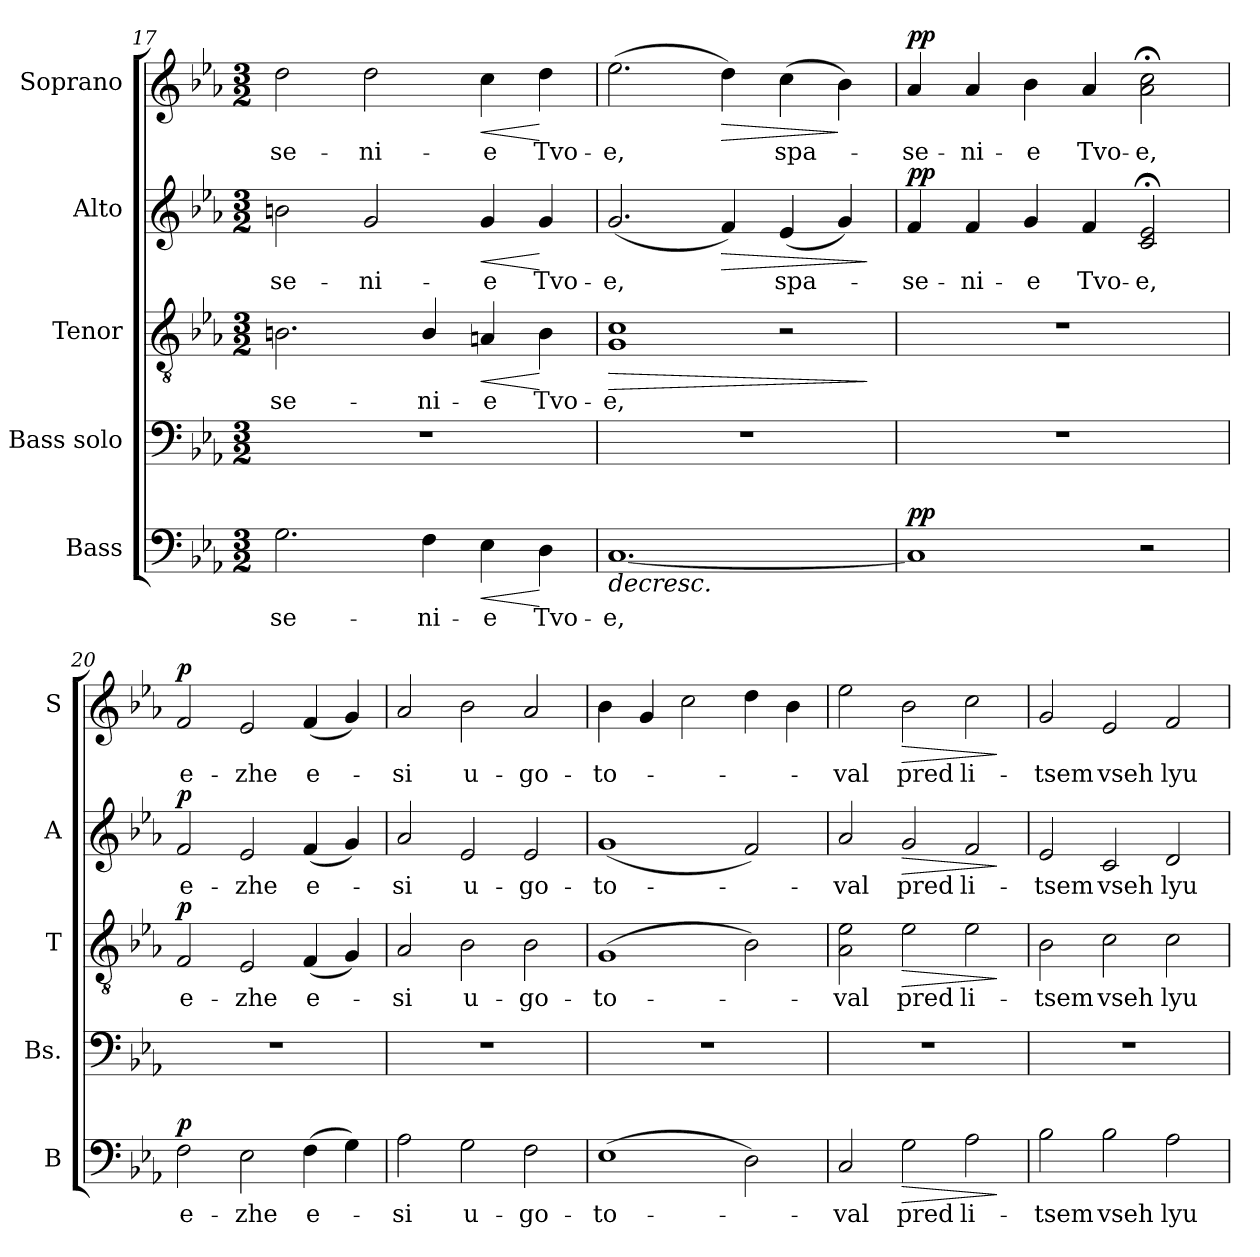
**kern	**text	**dynam	**kern	**kern	**text	**dynam	**kern	**text	**dynam	**kern	**text	**dynam
*part5	*part5	*part5	*part4	*part3	*part3	*part3	*part2	*part2	*part2	*part1	*part1	*part1
*staff5	*staff5	*staff5	*staff4	*staff3	*staff3	*staff3	*staff2	*staff2	*staff2	*staff1	*staff1	*staff1
*I"Bass	*	*	*I"Bass solo	*I"Tenor	*	*	*I"Alto	*	*	*I"Soprano	*	*
*I'B	*	*	*I'Bs.	*I'T	*	*	*I'A	*	*	*I'S	*	*
*clefF4	*	*	*clefF4	*clefGv2	*	*	*clefG2	*	*	*clefG2	*	*
*k[b-e-a-]	*	*	*k[b-e-a-]	*k[b-e-a-]	*	*	*k[b-e-a-]	*	*	*k[b-e-a-]	*	*
*c:	*	*	*c:	*c:	*	*	*c:	*	*	*c:	*	*
*M3/2	*	*	*M3/2	*M3/2	*	*	*M3/2	*	*	*M3/2	*	*
=17	=17	=17	=17	=17	=17	=17	=17	=17	=17	=17	=17	=17
2.G\	-se-	.	1.r	2.Bn\	-se-	.	2bn\	-se-	.	2dd\	-se-	.
.	.	.	.	.	.	.	2g/	-ni-	.	2dd\	-ni-	.
4F\	-ni-	.	.	4B/	-ni-	.	.	.	.	.	.	.
!	!	!LO:HP:b	!	!	!	!LO:HP:b	!	!	!LO:HP:b	!	!	!LO:HP:b
4E-\	-e	<	.	4An/	-e	<	4g/	-e	<	4cc\	-e	<
4D\	Tvo-	[	.	4B\	Tvo-	[	4g/	Tvo-	[	4dd\	Tvo-	[
=18	=18	=18	=18	=18	=18	=18	=18	=18	=18	=18	=18	=18
!	!	!LO:HP:b	!	!	!	!LO:HP:b	!	!	!	!	!	!
[1.C	-e,	>	1.r	1G 1c	-e,	>	(2.g/	-e,	.	(2.ee-\	-e,	.
!	!	!	!	!	!	!	!	!	!LO:HP:b	!	!	!LO:HP:b
.	.	.	.	.	.	.	4f/)	.	>	4dd\)	.	>
.	.	.	.	2r	.	.	(4e-/	spa-	.	(4cc\	spa-	.
.	.	.	.	.	.	.	4g/)	.	.	4b-\)	.	]
.	.	.	.	.	.	]	.	.	]	.	.	.
=19	=19	=19	=19	=19	=19	=19	=19	=19	=19	=19	=19	=19
!	!	!LO:DY:a	!	!	!	!	!	!	!LO:DY:a	!	!	!LO:DY:a
1C]	.	pp	1.r	1.r	.	.	4f/	-se-	pp	4a-/	-se-	pp
.	.	.	.	.	.	.	4f/	-ni-	.	4a-/	-ni-	.
.	.	.	.	.	.	.	4g/	-e	.	4b-\	-e	.
.	.	.	.	.	.	.	4f/	Tvo-	.	4a-/	Tvo-	.
2r	.	]	.	.	.	.	2c/;< 2e-/;<	-e,	.	2a-\;< 2cc\;<	-e,	.
!!LO:PB:g=z
=20	=20	=20	=20	=20	=20	=20	=20	=20	=20	=20	=20	=20
!	!	!LO:DY:a	!	!	!	!LO:DY:a	!	!	!LO:DY:a	!	!	!LO:DY:a
2F\	e-	p	1.r	2F/	e-	p	2f/	e-	p	2f/	e-	p
2E-\	-zhe	.	.	2E-/	-zhe	.	2e-/	-zhe	.	2e-/	-zhe	.
(4F\	e-	.	.	(4F/	e-	.	(4f/	e-	.	(4f/	e-	.
4G\)	.	.	.	4G/)	.	.	4g/)	.	.	4g/)	.	.
=21	=21	=21	=21	=21	=21	=21	=21	=21	=21	=21	=21	=21
2A-\	-si	.	1.r	2A-/	-si	.	2a-/	-si	.	2a-/	-si	.
2G\	u-	.	.	2B-\	u-	.	2e-/	u-	.	2b-\	u-	.
2F\	-go-	.	.	2B-\	-go-	.	2e-/	-go-	.	2a-/	-go-	.
=22	=22	=22	=22	=22	=22	=22	=22	=22	=22	=22	=22	=22
(1E-	-to-	.	1.r	(1G	-to-	.	(1g	-to-	.	4b-\	-to-	.
.	.	.	.	.	.	.	.	.	.	4g/	.	.
.	.	.	.	.	.	.	.	.	.	2cc\	.	.
2D\)	.	.	.	2B-\)	.	.	2f/)	.	.	4dd\	.	.
.	.	.	.	.	.	.	.	.	.	4b-\	.	.
=23	=23	=23	=23	=23	=23	=23	=23	=23	=23	=23	=23	=23
2C/	-val	.	1.r	2A-\ 2e-\	-val	.	2a-/	-val	.	2ee-\	-val	.
!	!	!LO:HP:b	!	!	!	!LO:HP:b	!	!	!LO:HP:b	!	!	!LO:HP:b
2G\	pred	>	.	2e-\	pred	>	2g/	pred	>	2b-\	pred	>
2A-\	li-	.	.	2e-\	li-	.	2f/	li-	.	2cc\	li-	.
.	.	]	.	.	.	]	.	.	]	.	.	]
!!LO:LB:g=z
=24	=24	=24	=24	=24	=24	=24	=24	=24	=24	=24	=24	=24
2B-\	-tsem	.	1.r	2B-\	-tsem	.	2e-/	-tsem	.	2g/	-tsem	.
2B-\	vseh	.	.	2c\	vseh	.	2c/	vseh	.	2e-/	vseh	.
2A-\	lyu-	.	.	2c\	lyu-	.	2d/	lyu-	.	2f/	lyu-	.
=	=	=	=	=	=	=	=	=	=	=	=	=
*-	*-	*-	*-	*-	*-	*-	*-	*-	*-	*-	*-	*-
